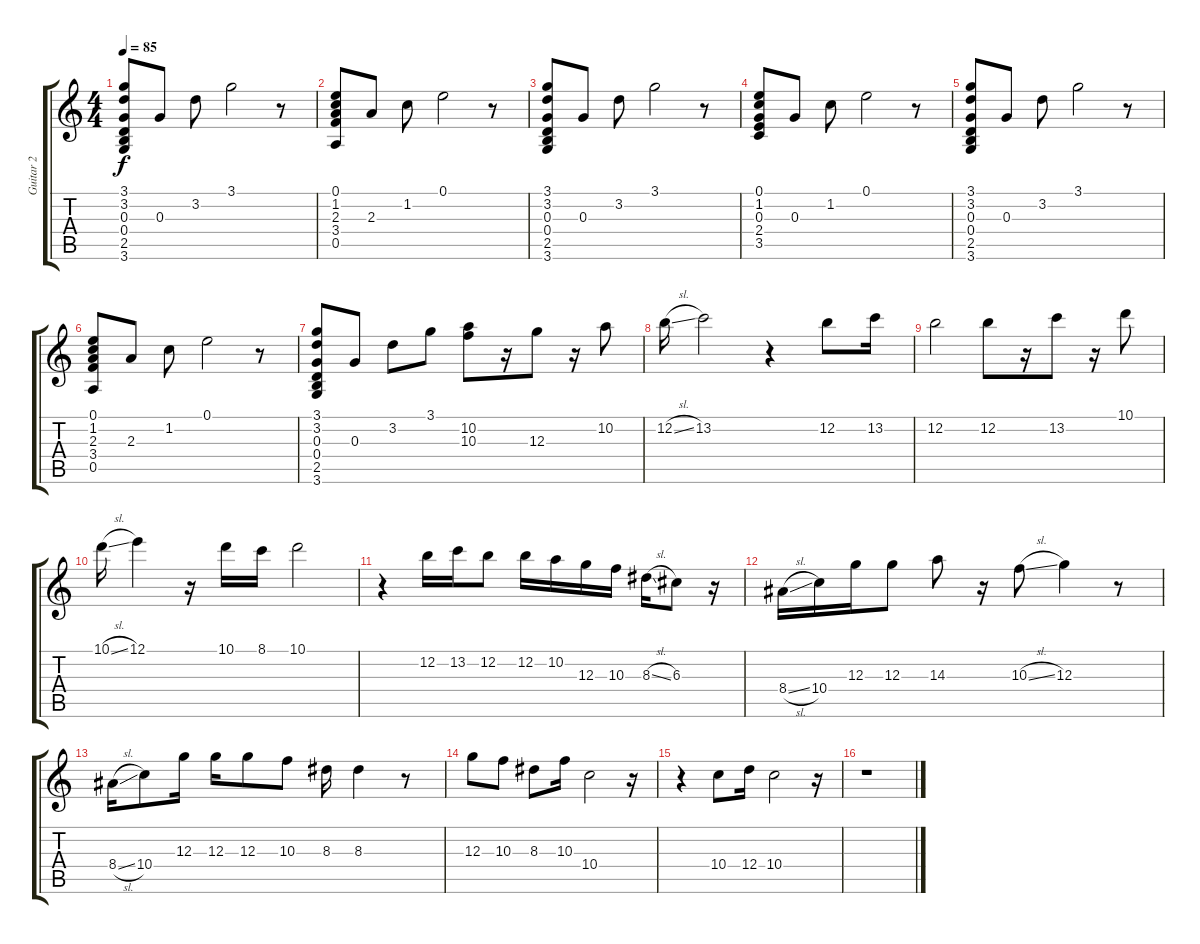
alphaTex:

\track ("Guitar 2" "Guitar 2") {instrument acousticguitarnylon}
\staff {score tabs}
\tuning (E4 B3 G3 D3 A2 E2) {hide}
\ts (4 4)
\tempo 85
\clef g2
\ks c
(3.1 3.2 0.3 0.4 2.5 3.6).8{dy f} 0.3.8 3.2.8 3.1.2 r.8 |
(0.1 1.2 2.3 3.4 0.5).8 2.3.8 1.2.8 0.1.2 r.8 |
(3.1 3.2 0.3 0.4 2.5 3.6).8 0.3.8 3.2.8 3.1.2 r.8 |
(0.1 1.2 0.3 2.4 3.5).8 0.3.8 1.2.8 0.1.2 r.8 |
(3.1 3.2 0.3 0.4 2.5 3.6).8 0.3.8 3.2.8 3.1.2 r.8 |
(0.1 1.2 2.3 3.4 0.5).8 2.3.8 1.2.8 0.1.2 r.8 |
(3.1 3.2 0.3 0.4 2.5 3.6).8 0.3.8 3.2.8 3.1.8 (10.2 10.3).8 r.16 12.3.8 r.16 10.2.8 |
12.2{sl}.16 13.2.2 r.4 12.2.8 13.2.16 |
12.2.2 12.2.8 r.16 13.2.8 r.16 10.1.8 |
10.1{sl}.16 12.1.4 r.16 10.1.16 8.1.16 10.1.2 |
r.4 12.2.16 13.2.16 12.2.8 12.2.16 10.2.16 12.3.16 10.3.16 8.3{sl}.16 6.3.8 r.16 |
8.4{sl}.16 10.4.16 12.3.16 12.3.8 14.3.8 r.16 10.3{sl}.8 12.3.4 r.8 |
8.4{sl}.16{volume 13} 10.4.8 12.3.16 12.3.16 12.3.8 10.3.8 8.3.16 8.3.4 r.8 |
12.3.8{volume 10} 10.3.8 8.3.8 10.3.16 10.4.2 r.16 |
r.4{volume 6} 10.4.8 12.4.16 10.4.2 r.16 |
r.1{volume 0}
